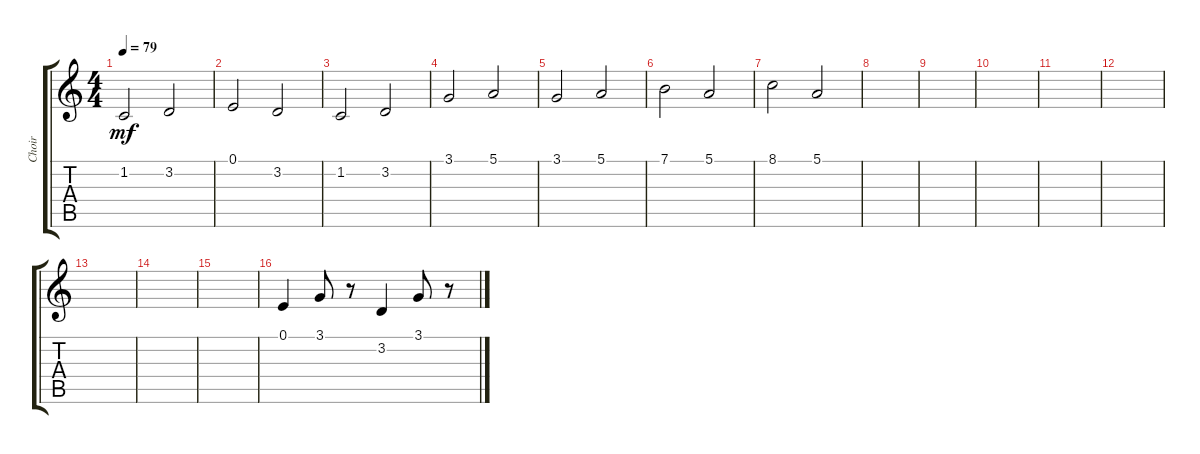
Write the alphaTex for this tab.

\track ("Choir" "Choir") {instrument choiraahs}
\staff {score tabs}
\tuning (E4 B3 G3 D3 A2 E2) {hide}
\ts (4 4)
\tempo 79
\clef g2
\ks c
1.2.2{dy mf} 3.2.2 |
0.1.2 3.2.2 |
1.2.2 3.2.2 |
3.1.2 5.1.2 |
3.1.2 5.1.2 |
7.1.2 5.1.2 |
8.1.2 5.1.2 |
|
|
|
|
|
|
|
|
0.1.4 3.1.8 r.8 3.2.4 3.1.8 r.8
